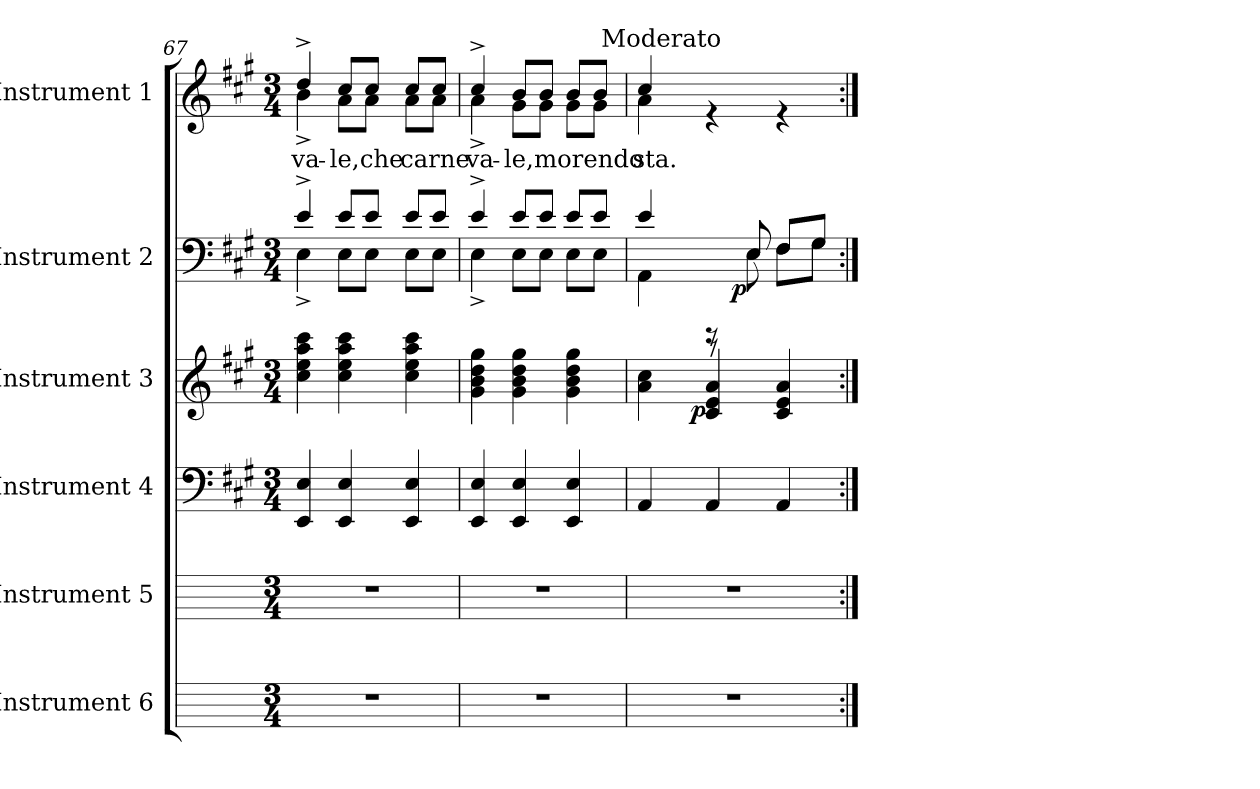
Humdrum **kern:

**kern	**kern	**kern	**kern	**dynam	**kern	**dynam	**kern	**text
*part6	*part5	*part4	*part3	*part3	*part2	*part2	*part1	*part1
*staff6	*staff5	*staff4	*staff3	*staff3	*staff2	*staff2	*staff1	*staff1
*I"Instrument 6	*I"Instrument 5	*I"Instrument 4	*I"Instrument 3	*	*I"Instrument 2	*	*I"Instrument 1	*
*	*	*clefF4	*clefG2	*	*clefF4	*	*clefG2	*
*k[]	*k[]	*k[f#c#g#]	*k[f#c#g#]	*	*k[f#c#g#]	*	*k[f#c#g#]	*
*C:	*C:	*A:	*A:	*	*A:	*	*A:	*
*M3/4	*M3/4	*M3/4	*M3/4	*	*M3/4	*	*M3/4	*
=67	=67	=67	=67	=67	=67	=67	=67	=67
*	*	*	*	*	*^	*	*^	*
!	!	!	!	!	!	!	!	!	!	!LO:LY:b:cj
2.r	2.r	4E/ 4EE/	4ccc#\ 4aa\ 4ee\ 4cc#\	.	4e^>/	4E^<\	.	4dd^>/	4b^<\	-va-
!	!	!	!	!	!	!	!	!	!	!LO:LY:b:cj
.	.	4E/ 4EE/	4ccc#\ 4aa\ 4ee\ 4cc#\	.	8e/L	8E\L	.	8cc#/L	8a\L	-le,
!	!	!	!	!	!	!	!	!	!	!LO:LY:b:cj
.	.	.	.	.	8e/J	8E\J	.	8cc#/J	8a\J	che
!	!	!	!	!	!	!	!	!	!	!LO:LY:b:cj
.	.	4E/ 4EE/	4ccc#\ 4aa\ 4ee\ 4cc#\	.	8e/L	8E\L	.	8cc#/L	8a\L	carne-
!	!	!	!	!	!	!	!	!	!	!LO:LY:b:cj
.	.	.	.	.	8e/J	8E\J	.	8cc#/J	8a\J	--
=68	=68	=68	=68	=68	=68	=68	=68	=68	=68	=68
!	!	!	!	!	!	!	!	!	!	!LO:LY:b:cj
*	*	*	*	*	*	*	*	*	*^	*
2.r	2.r	4E/ 4EE/	4dd\ 4b\ 4g#\ 4gg#\	.	4e^>/	4E^<\	.	4cc#^>/	4a^<\	2ryy	-va-
!	!	!	!	!	!	!	!	!	!	!	!LO:LY:b:cj
.	.	4E/ 4EE/	4gg#\ 4dd\ 4b\ 4g#\	.	8e/L	8E\L	.	8b/L	8g#\L	.	-le,
!	!	!	!	!	!	!	!	!	!	!	!LO:LY:b:cj
.	.	.	.	.	8e/J	8E\J	.	8b/J	8g#\J	.	morendo
!	!	!	!	!	!	!	!	!	!	!	!LO:LY:b:cj
.	.	4E/ 4EE/	4gg#\ 4dd\ 4b\ 4g#\	.	8e/L	8E\L	.	8b/L	8g#\L	8ryy	.
!	!	!	!	!	!	!	!	!	!	!	!LO:LY:b:cj
.	.	.	.	.	8e/J	8E\J	.	8b/J	8g#\J	64ryy	.
!	!	!	!	!	!	!	!	!	!	!LO:TX:a:t=Moderato	!
.	.	.	.	.	.	.	.	.	.	16..ryy	.
=69	=69	=69	=69	=69	=69	=69	=69	=69	=69	=69	=69
!	!	!	!	!	!	!	!	!	!	!	!LO:LY:b:cj
*	*	*	*^	*	*	*^	*	*	*v	*v	*
2.r	2.r	4AA/	4cc#\ 4a\	8ryy	.	4e/	4AA\	4ryy	.	4cc#/	4a\	sta.
.	.	.	.	16ryy	.	.	.	.	.	.	.	.
.	.	.	.	64ryy	.	.	.	.	.	.	.	.
!	!	!	!	!	!LO:DY:b	!	!	!	!	!	!	!
.	.	.	.	2ryy	p	.	.	.	.	.	.	.
.	.	4AA/	4a/ 4e/ 4c#/	.	.	8rDDD	8rAAAA	16ryy	.	4rd	2ryy	.
.	.	.	.	.	.	.	.	64ryy	.	.	.	.
!	!	!	!	!	!	!	!	!	!LO:DY:b	!	!	!
.	.	.	.	.	.	.	.	4ryy	p	.	.	.
.	.	.	.	.	.	8E/	8E\	.	.	.	.	.
.	.	4AA/	4a/ 4e/ 4c#/	.	.	8F#/L	8F#\L	.	.	4rd	.	.
.	.	.	.	.	.	.	.	8ryy	.	.	.	.
.	.	.	.	.	.	8G#/J	8G#\J	.	.	.	.	.
.	.	.	.	32.ryy	.	.	.	32.ryy	.	.	.	.
*	*	*	*v	*v	*	*	*	*	*	*v	*v	*
*	*	*	*	*	*v	*v	*v	*	*	*
=:|!	=:|!	=:|!	=:|!	=:|!	=:|!	=:|!	=:|!	=:|!
*-	*-	*-	*-	*-	*-	*-	*-	*-
